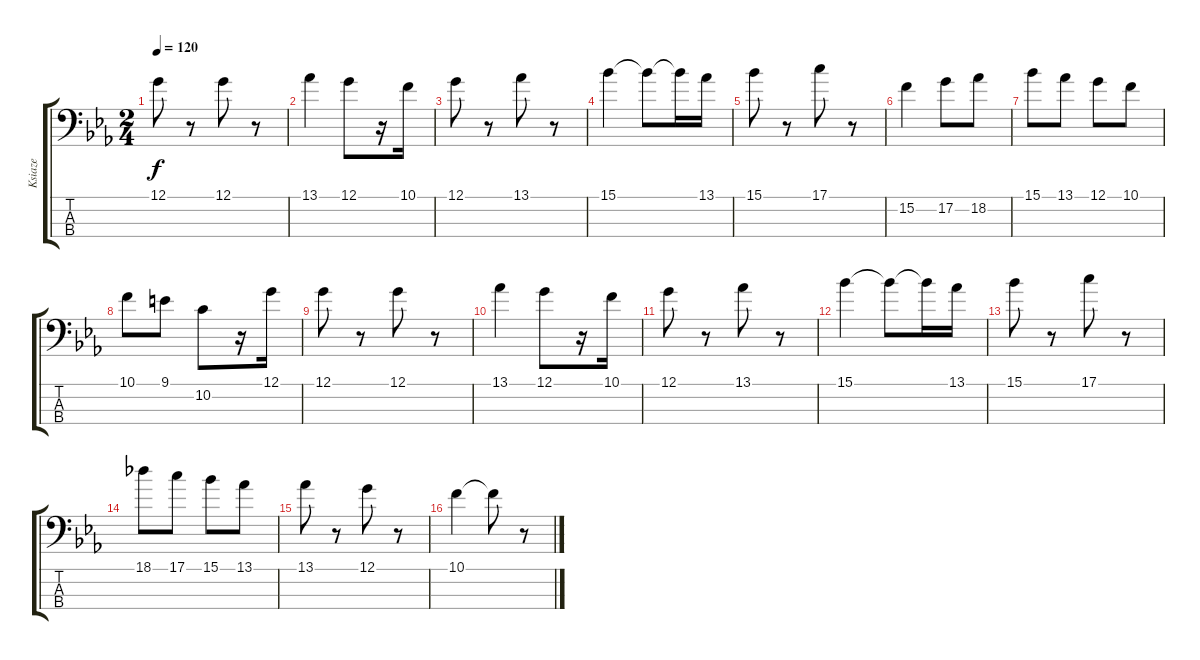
\track ("Ksiaze" "Ksiaze") {instrument acousticbass}
\staff {score tabs}
\tuning (G2 D2 A1 E1) {hide}
\ts (2 4)
\tempo 120
\clef f4
\ks cminor
12.1.8{dy f} r.8 12.1.8 r.8 |
13.1.4 12.1.8 r.16 10.1.16 |
12.1.8 r.8 13.1.8 r.8 |
15.1.4 15.1{t}.8 15.1{t}.16 13.1.16 |
15.1.8 r.8 17.1.8 r.8 |
15.2.4 17.2.8 18.2.8 |
15.1.8 13.1.8 12.1.8 10.1.8 |
10.1.8 9.1.8 10.2.8 r.16 12.1.16 |
12.1.8 r.8 12.1.8 r.8 |
13.1.4 12.1.8 r.16 10.1.16 |
12.1.8 r.8 13.1.8 r.8 |
15.1.4 15.1{t}.8 15.1{t}.16 13.1.16 |
15.1.8 r.8 17.1.8 r.8 |
18.1.8 17.1.8 15.1.8 13.1.8 |
13.1.8 r.8 12.1.8 r.8 |
10.1.4 10.1{t}.8 r.8
